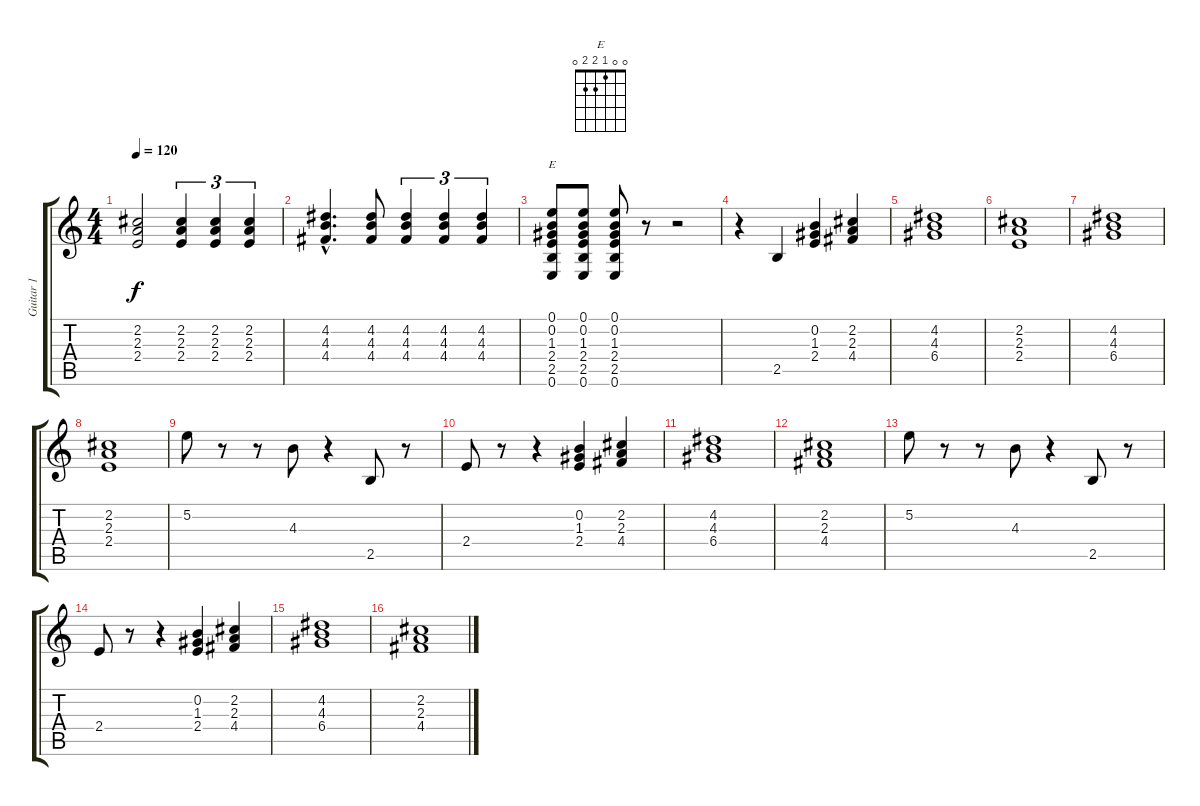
\track ("Guitar 1" "Guitar 1") {instrument electricguitarclean}
\staff {score tabs}
\tuning (E4 B3 G3 D3 A2 E2) {hide}
\chord ("E" 0 0 1 2 2 0)
\ts (4 4)
\tempo 120
\clef g2
\ks c
(2.2 2.3 2.4).2{dy f} (2.2 2.3 2.4).4{tu (3 2)} (2.2 2.3 2.4).4{tu (3 2)} (2.2 2.3 2.4).4{tu (3 2)} |
(4.2{hac} 4.3{hac} 4.4{hac}).4{d} (4.2 4.3 4.4).8 (4.2 4.3 4.4).4{tu (3 2)} (4.2 4.3 4.4).4{tu (3 2)} (4.2 4.3 4.4).4{tu (3 2)} |
(0.1 0.2 1.3 2.4 2.5 0.6).8{ch "E"} (0.1 0.2 1.3 2.4 2.5 0.6).8 (0.1 0.2 1.3 2.4 2.5 0.6).8 r.8 r.2 |
r.4 2.5.4 (0.2 1.3 2.4).4 (2.2 2.3 4.4).4 |
(4.2 4.3 6.4).1 |
(2.2 2.3 2.4).1 |
(4.2 4.3 6.4).1 |
(2.2 2.3 2.4).1 |
5.2.8 r.8 r.8 4.3.8 r.4 2.5.8 r.8 |
2.4.8 r.8 r.4 (0.2 1.3 2.4).4 (2.2 2.3 4.4).4 |
(4.2 4.3 6.4).1 |
(2.2 2.3 4.4).1 |
5.2.8 r.8 r.8 4.3.8 r.4 2.5.8 r.8 |
2.4.8 r.8 r.4 (0.2 1.3 2.4).4 (2.2 2.3 4.4).4 |
(4.2 4.3 6.4).1 |
(2.2 2.3 4.4).1
